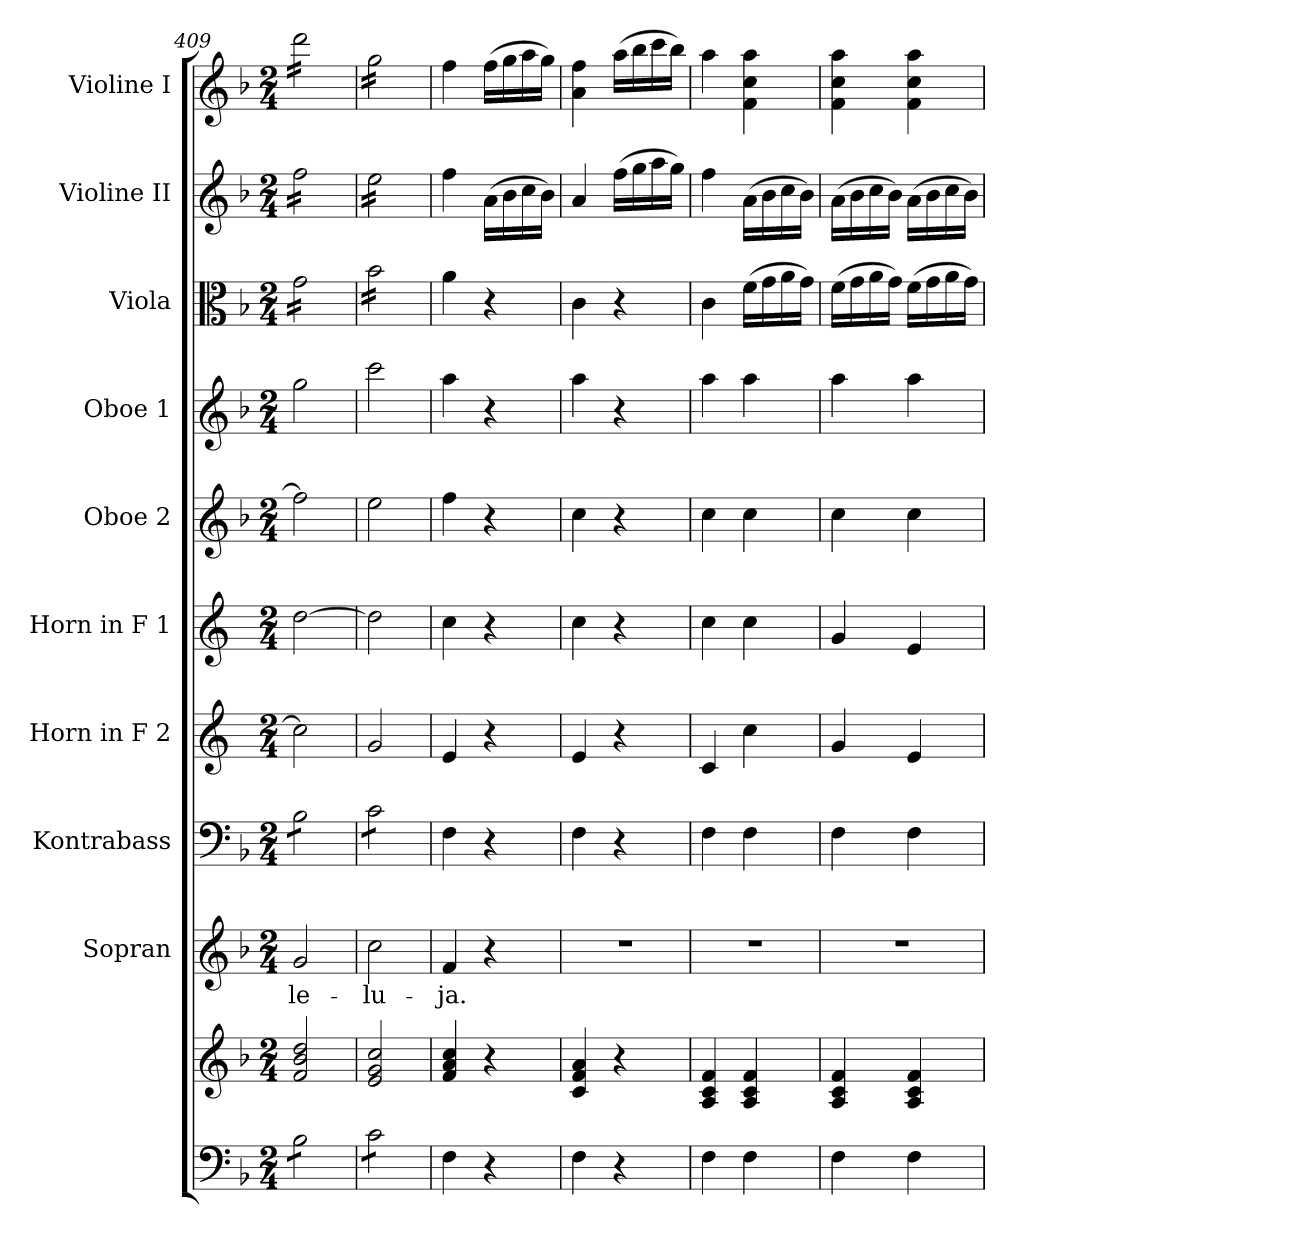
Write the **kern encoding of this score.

**kern	**kern	**kern	**text	**kern	**kern	**kern	**kern	**kern	**kern	**kern	**kern
*part10	*part10	*part9	*part9	*part8	*part7	*part6	*part5	*part4	*part3	*part2	*part1
*staff11	*staff10	*staff9	*staff9	*staff8	*staff7	*staff6	*staff5	*staff4	*staff3	*staff2	*staff1
*	*	*I"Sopran	*	*I"Kontrabass	*I"Horn in F 2	*I"Horn in F 1	*I"Oboe 2	*I"Oboe 1	*I"Viola	*I"Violine II	*I"Violine I
*	*	*I'S.	*	*I'Kb.	*	*	*I'Ob. 2	*I'Ob. 1	*I'Vla.	*I'Vl. II	*I'Vl. I
*clefF4	*clefG2	*clefG2	*	*clefF4	*clefG2	*clefG2	*clefG2	*clefG2	*clefC3	*clefG2	*clefG2
*	*	*	*	*ITrd7c12	*ITrd4c7	*ITrd4c7	*	*	*	*	*
*k[b-]	*k[b-]	*k[b-]	*	*k[b-]	*k[b-]	*k[b-]	*k[b-]	*k[b-]	*k[b-]	*k[b-]	*k[b-]
*F:	*F:	*F:	*	*F:	*F:	*F:	*F:	*F:	*F:	*F:	*F:
*M2/4	*M2/4	*M2/4	*	*M2/4	*M2/4	*M2/4	*M2/4	*M2/4	*M2/4	*M2/4	*M2/4
=409	=409	=409	=409	=409	=409	=409	=409	=409	=409	=409	=409
!	!	!	!LO:LY:b	!	!	!	!	!	!	!	!
*tremolo	*	*	*	*	*	*	*	*	*	*	*
*	*	*	*	*tremolo	*	*	*	*	*	*	*
*	*	*	*	*	*	*	*	*	*tremolo	*	*
*	*	*	*	*	*	*	*	*	*	*tremolo	*
*	*	*	*	*	*	*	*	*	*	*	*tremolo
8B-\L	2f/ 2b-/ 2dd/	2g/	-le-	8BB-\L	2f\]	[2g\	2ff\]	2gg\	16g\LL	16ff\LL	16ddd\LL
.	.	.	.	.	.	.	.	.	16g\	16ff\	16ddd\
8B-\	.	.	.	8BB-\	.	.	.	.	16g\	16ff\	16ddd\
.	.	.	.	.	.	.	.	.	16g\	16ff\	16ddd\
8B-\	.	.	.	8BB-\	.	.	.	.	16g\	16ff\	16ddd\
.	.	.	.	.	.	.	.	.	16g\	16ff\	16ddd\
8B-\J	.	.	.	8BB-\J	.	.	.	.	16g\	16ff\	16ddd\
.	.	.	.	.	.	.	.	.	16g\JJ	16ff\JJ	16ddd\JJ
=410	=410	=410	=410	=410	=410	=410	=410	=410	=410	=410	=410
!	!	!	!LO:LY:b	!	!	!	!	!	!	!	!
8c\L	2e/ 2g/ 2cc/	2cc\	-lu-	8C\L	2c/	2g\]	2ee\	2ccc\	16b-\LL	16ee\LL	16gg\LL
.	.	.	.	.	.	.	.	.	16b-\	16ee\	16gg\
8c\	.	.	.	8C\	.	.	.	.	16b-\	16ee\	16gg\
.	.	.	.	.	.	.	.	.	16b-\	16ee\	16gg\
8c\	.	.	.	8C\	.	.	.	.	16b-\	16ee\	16gg\
.	.	.	.	.	.	.	.	.	16b-\	16ee\	16gg\
8c\J	.	.	.	8C\J	.	.	.	.	16b-\	16ee\	16gg\
*	*	*	*	*Xtremolo	*	*	*	*	*	*	*
*Xtremolo	*	*	*	*	*	*	*	*	*	*	*
.	.	.	.	.	.	.	.	.	16b-\JJ	16ee\JJ	16gg\JJ
*	*	*	*	*	*	*	*	*	*	*	*Xtremolo
*	*	*	*	*	*	*	*	*	*	*Xtremolo	*
*	*	*	*	*	*	*	*	*	*Xtremolo	*	*
=411	=411	=411	=411	=411	=411	=411	=411	=411	=411	=411	=411
!	!	!	!LO:LY:b	!	!	!	!	!	!	!	!
4F\	4f/ 4a/ 4cc/	4f/	-ja.	4FF\	4A/	4f\	4ff\	4aa\	4a\	4ff\	4ff\
4r	4r	4r	.	4r	4r	4r	4r	4r	4r	(>16a\LL	(>16ff\LL
.	.	.	.	.	.	.	.	.	.	16b-\	16gg\
.	.	.	.	.	.	.	.	.	.	16cc\	16aa\
.	.	.	.	.	.	.	.	.	.	16b-\JJ)	16gg\JJ)
=412	=412	=412	=412	=412	=412	=412	=412	=412	=412	=412	=412
4F\	4c/ 4f/ 4a/	2r	.	4FF\	4A/	4f\	4cc\	4aa\	4c\	4a/	4a\ 4ff\
4r	4r	.	.	4r	4r	4r	4r	4r	4r	(>16ff\LL	(>16aa\LL
.	.	.	.	.	.	.	.	.	.	16gg\	16bb-\
.	.	.	.	.	.	.	.	.	.	16aa\	16ccc\
.	.	.	.	.	.	.	.	.	.	16gg\JJ)	16bb-\JJ)
=413	=413	=413	=413	=413	=413	=413	=413	=413	=413	=413	=413
4F\	4A/ 4c/ 4f/	2r	.	4FF\	4F/	4f\	4cc\	4aa\	4c\	4ff\	4aa\
4F\	4A/ 4c/ 4f/	.	.	4FF\	4f\	4f\	4cc\	4aa\	(>16f\LL	(>16a\LL	4f\ 4cc\ 4aa\
.	.	.	.	.	.	.	.	.	16g\	16b-\	.
.	.	.	.	.	.	.	.	.	16a\	16cc\	.
.	.	.	.	.	.	.	.	.	16g\JJ)	16b-\JJ)	.
=414	=414	=414	=414	=414	=414	=414	=414	=414	=414	=414	=414
4F\	4A/ 4c/ 4f/	2r	.	4FF\	4c/	4c/	4cc\	4aa\	(>16f\LL	(>16a\LL	4f\ 4cc\ 4aa\
.	.	.	.	.	.	.	.	.	16g\	16b-\	.
.	.	.	.	.	.	.	.	.	16a\	16cc\	.
.	.	.	.	.	.	.	.	.	16g\JJ)	16b-\JJ)	.
4F\	4A/ 4c/ 4f/	.	.	4FF\	4A/	4A/	4cc\	4aa\	(>16f\LL	(>16a\LL	4f\ 4cc\ 4aa\
.	.	.	.	.	.	.	.	.	16g\	16b-\	.
.	.	.	.	.	.	.	.	.	16a\	16cc\	.
.	.	.	.	.	.	.	.	.	16g\JJ)	16b-\JJ)	.
=	=	=	=	=	=	=	=	=	=	=	=
*-	*-	*-	*-	*-	*-	*-	*-	*-	*-	*-	*-
